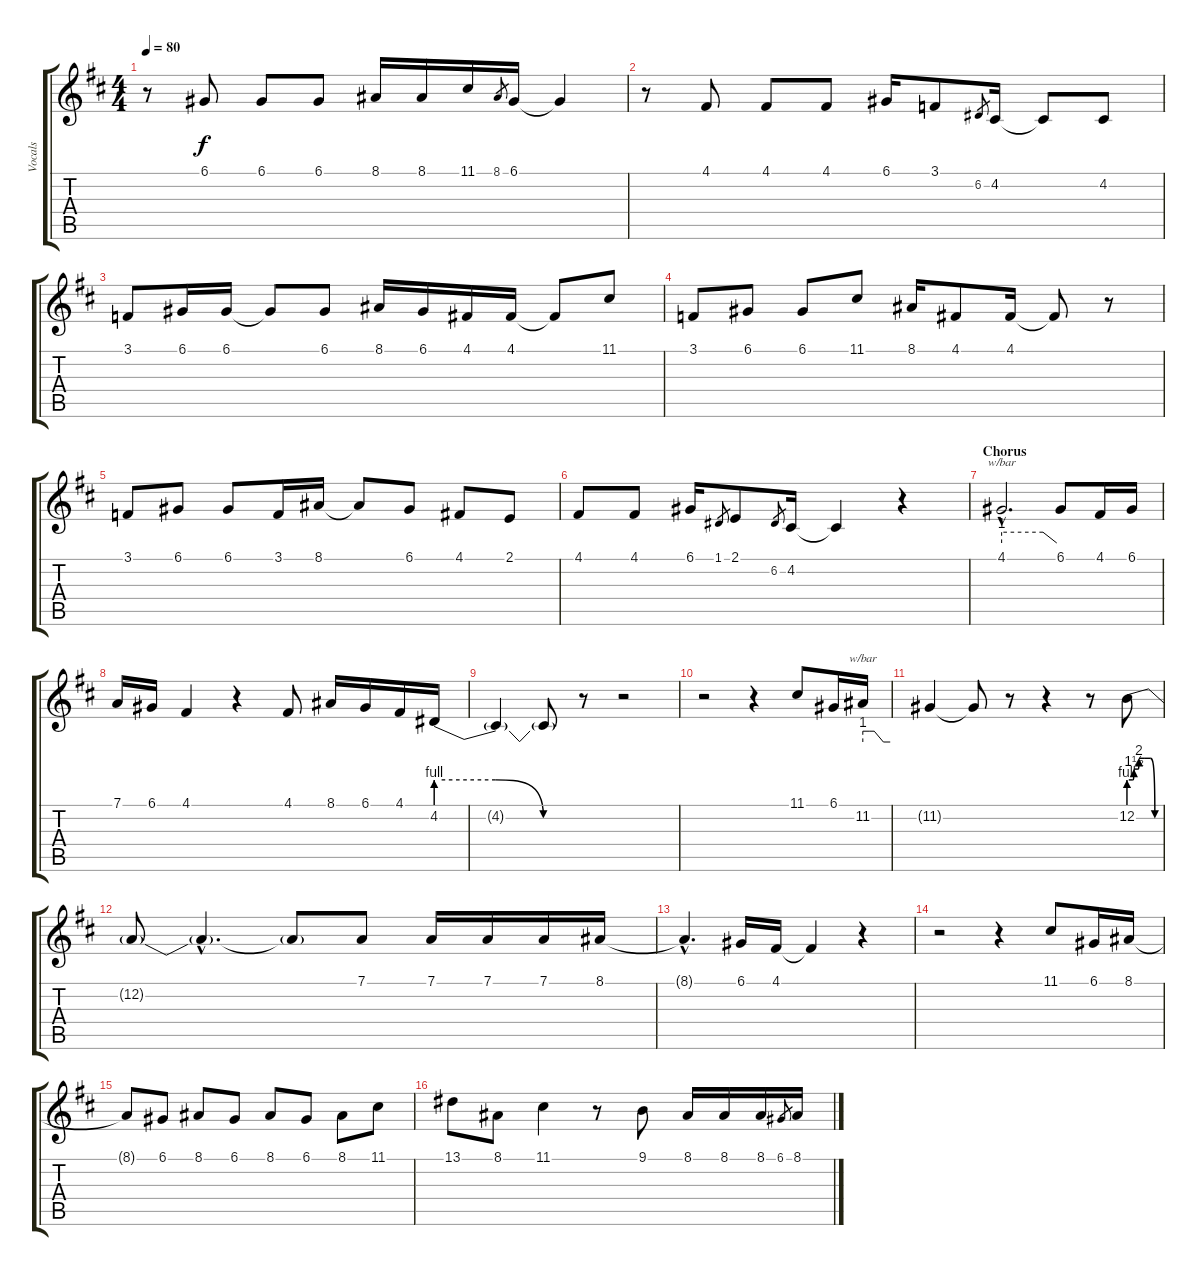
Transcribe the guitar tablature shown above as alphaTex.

\track ("Vocals" "Vocals") {instrument lead2sawtooth}
\staff {score tabs}
\tuning (D4 A3 F3 C3 G2 D2) {hide}
\ts (4 4)
\tempo 80
\clef g2
\ks d
r.8{dy f} 6.1.8 6.1.8 6.1.8 8.1.16 8.1.16 11.1.16 8.1.8{gr} 6.1.16 6.1{t}.4 |
r.8 4.1.8 4.1.8 4.1.8 6.1.16 3.1.8 6.2.8{gr} 4.2.16 4.2{t}.8 4.2.8 |
3.1.8 6.1.16 6.1.16 6.1{t}.8 6.1.8 8.1.16 6.1.16 4.1.16 4.1.16 4.1{t}.8 11.1.8 |
3.1.8 6.1.8 6.1.8 11.1.8 8.1.16 4.1.8 4.1.16 4.1{t}.8 r.8 |
3.1.8 6.1.8 6.1.8 3.1.16 8.1.16 8.1{t}.8 6.1.8 4.1.8 2.1.8 |
4.1.8 4.1.8 6.1.16 1.1.8{gr} 2.1.8 6.2.8{gr} 4.2.16 4.2{t}.4 r.4 |
\section ("" "Chorus")
4.1{hac}.2{d tbe (custom default 0 4 45 4 60 0)} 6.1.8 4.1.16 6.1.16 |
7.1.16 6.1.16 4.1.4 r.4 4.1.8 8.1.16 6.1.16 4.1.16 4.2{be (custom 0 4 25 4 45 0 60 0)}.16 |
4.2{t}.4 4.2{t}.8 r.8 r.2 |
r.2 r.4 11.1.8 6.1.16 11.2.16{tbe (custom default 0 4 14 4 25 4 45 0 60 0)} |
11.2{t}.4 11.2{t}.8 r.8 r.4 r.8 12.2{be (custom 0 4 8 4 10 6 18 6 20 8 30 8 42 8 51 0 60 0)}.8 |
12.2{t}.8 12.2{hac t}.4{d} 12.2{t}.8 7.1.8 7.1.16 7.1.16 7.1.16 8.1.16 |
8.1{hac t}.4{d} 6.1.16 4.1.16 4.1{t}.4 r.4 |
r.2 r.4 11.1.8 6.1.16 8.1.16 |
8.1{t}.8 6.1.8 8.1.8 6.1.8 8.1.8 6.1.8 8.1.8 11.1.8 |
13.1.8 8.1.8 11.1.4 r.8 9.1.8 8.1.16 8.1.16 8.1.16 6.1.8{gr} 8.1.16
